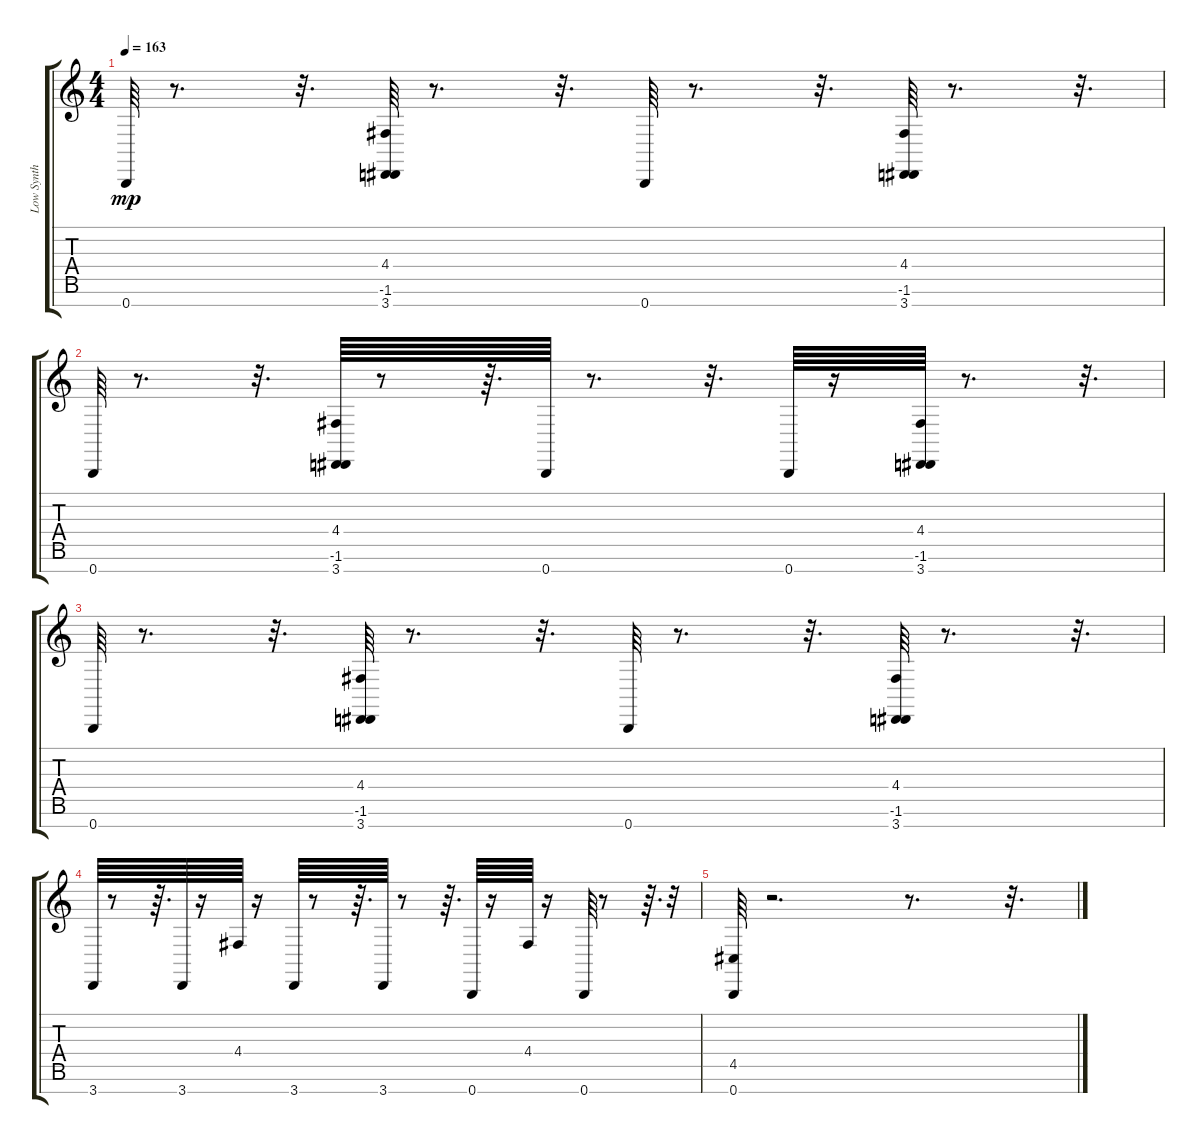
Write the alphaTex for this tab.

\track ("Low Synth" "Low Synth") {instrument acousticgrandpiano}
\staff {score tabs}
\tuning (E4 B3 G3 D3 A2 E2 B1) {hide}
\ts (4 4)
\tempo 163
\clef g2
\ks c
0.7.64{dy mp} r.8{d} r.32{d} (4.4 -1.6 3.7).64 r.8{d} r.32{d} 0.7.64 r.8{d} r.32{d} (4.4 -1.6 3.7).64 r.8{d} r.32{d} |
0.7.64 r.8{d} r.32{d} (4.4 -1.6 3.7).64 r.8 r.64{d} 0.7.64 r.8{d} r.32{d} 0.7.64 r.16 (4.4 -1.6 3.7).64 r.8{d} r.32{d} |
0.7.64 r.8{d} r.32{d} (4.4 -1.6 3.7).64 r.8{d} r.32{d} 0.7.64 r.8{d} r.32{d} (4.4 -1.6 3.7).64 r.8{d} r.32{d} |
3.7.64 r.8 r.64{d} 3.7.64 r.16 4.4.64 r.16 3.7.64 r.8 r.64{d} 3.7.64 r.8 r.64{d} 0.7.64 r.16 4.4.64 r.16 0.7.64 r.8 r.64{d} r.32 |
(4.5 0.7).64 r.2{d} r.8{d} r.32{d}
